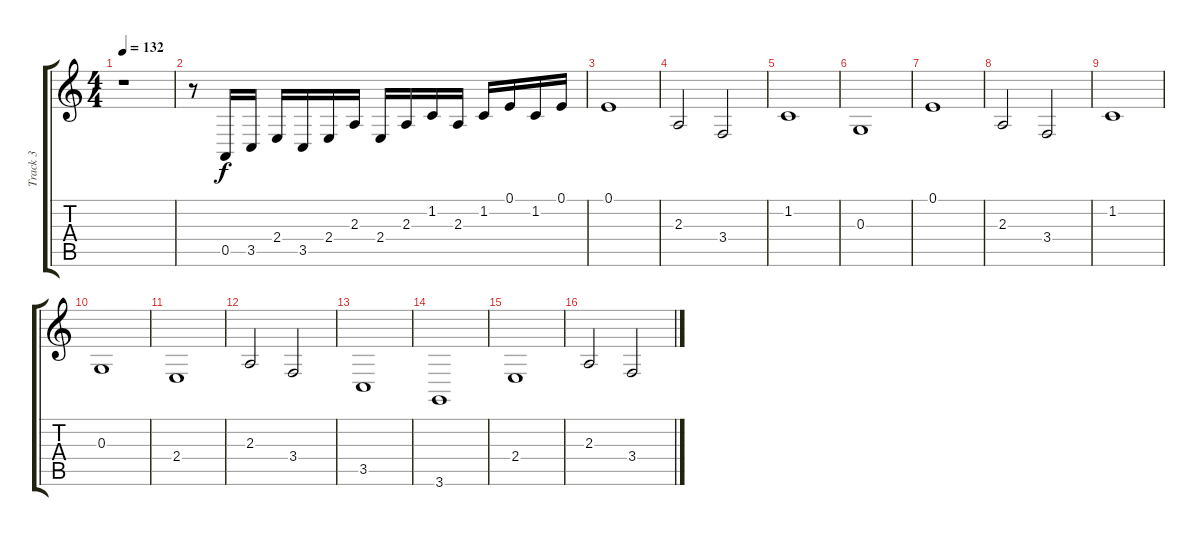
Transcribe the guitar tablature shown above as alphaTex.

\track ("Track 3" "Track 3") {instrument honkytonkpiano}
\staff {score tabs}
\tuning (E4 B3 G3 D3 A2 E2) {hide}
\ts (4 4)
\tempo 132
\clef g2
\ks c
r.1{dy f} |
r.8 0.5.16{volume 16 balance 16} 3.5.16{balance 0} 2.4.16{balance 16} 3.5.16{balance 0} 2.4.16{balance 16} 2.3.16{balance 0} 2.4.16{balance 16} 2.3.16{balance 0} 1.2.16{balance 16} 2.3.16{balance 0} 1.2.16{balance 16} 0.1.16{balance 0} 1.2.16{balance 16} 0.1.16{balance 0} |
0.1.1{volume 16 balance 4} |
2.3.2 3.4.2 |
1.2.1 |
0.3.1 |
0.1.1 |
2.3.2 3.4.2 |
1.2.1 |
0.3.1 |
2.4.1 |
2.3.2 3.4.2 |
3.5.1 |
3.6.1 |
2.4.1 |
2.3.2 3.4.2
